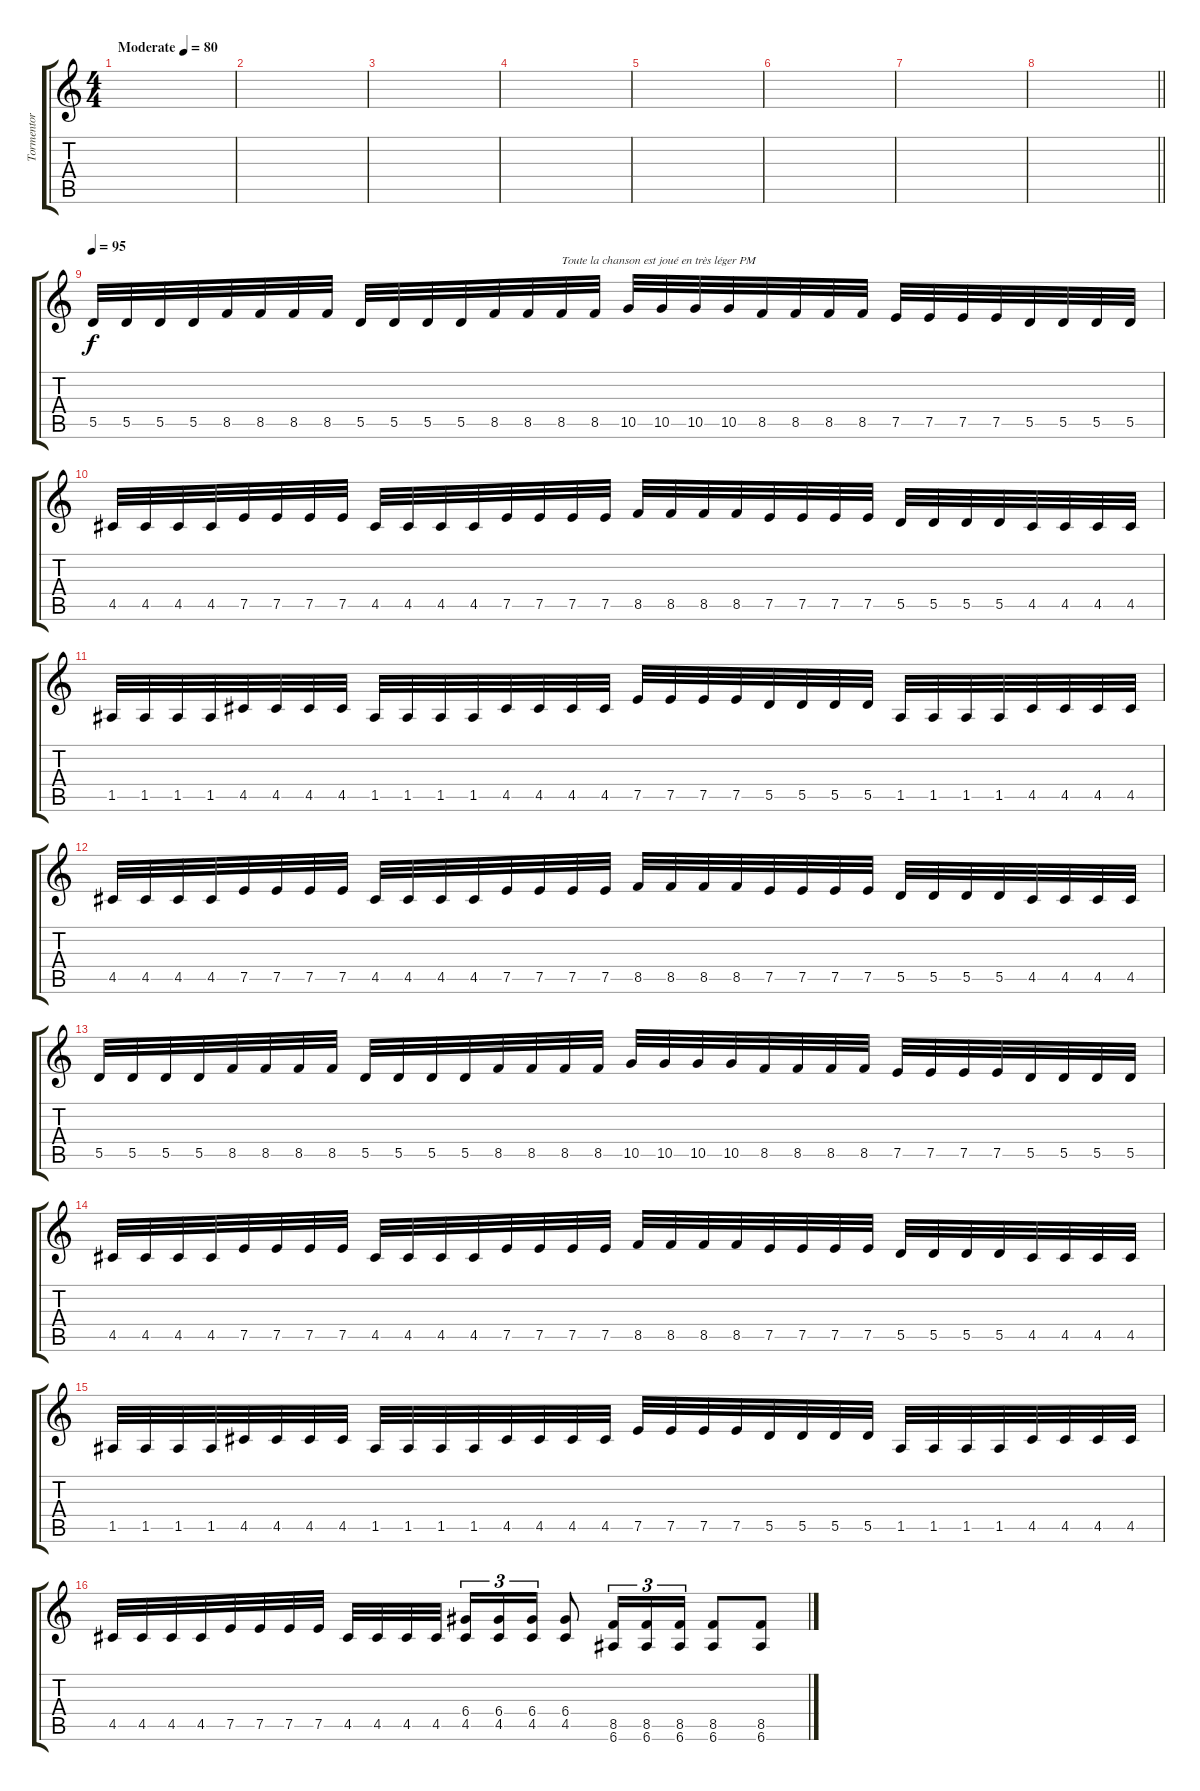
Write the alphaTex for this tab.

\track ("Tormentor" "Tormentor") {instrument distortionguitar}
\staff {score tabs}
\tuning (E4 B3 G3 D3 A2 E2) {hide}
\ts (4 4)
\tempo (80 "Moderate")
\clef g2
\ks c
|
|
|
|
|
|
|
\barLineRight lightlight
|
\tempo 95
5.5.32 5.5.32 5.5.32 5.5.32 8.5.32 8.5.32 8.5.32 8.5.32 5.5.32 5.5.32 5.5.32 5.5.32 8.5.32 8.5.32 8.5.32{txt "Toute la chanson est joué en très léger PM"} 8.5.32 10.5.32 10.5.32 10.5.32 10.5.32 8.5.32 8.5.32 8.5.32 8.5.32 7.5.32 7.5.32 7.5.32 7.5.32 5.5.32 5.5.32 5.5.32 5.5.32 |
4.5.32 4.5.32 4.5.32 4.5.32 7.5.32 7.5.32 7.5.32 7.5.32 4.5.32 4.5.32 4.5.32 4.5.32 7.5.32 7.5.32 7.5.32 7.5.32 8.5.32 8.5.32 8.5.32 8.5.32 7.5.32 7.5.32 7.5.32 7.5.32 5.5.32 5.5.32 5.5.32 5.5.32 4.5.32 4.5.32 4.5.32 4.5.32 |
1.5.32 1.5.32 1.5.32 1.5.32 4.5.32 4.5.32 4.5.32 4.5.32 1.5.32 1.5.32 1.5.32 1.5.32 4.5.32 4.5.32 4.5.32 4.5.32 7.5.32 7.5.32 7.5.32 7.5.32 5.5.32 5.5.32 5.5.32 5.5.32 1.5.32 1.5.32 1.5.32 1.5.32 4.5.32 4.5.32 4.5.32 4.5.32 |
4.5.32 4.5.32 4.5.32 4.5.32 7.5.32 7.5.32 7.5.32 7.5.32 4.5.32 4.5.32 4.5.32 4.5.32 7.5.32 7.5.32 7.5.32 7.5.32 8.5.32 8.5.32 8.5.32 8.5.32 7.5.32 7.5.32 7.5.32 7.5.32 5.5.32 5.5.32 5.5.32 5.5.32 4.5.32 4.5.32 4.5.32 4.5.32 |
5.5.32 5.5.32 5.5.32 5.5.32 8.5.32 8.5.32 8.5.32 8.5.32 5.5.32 5.5.32 5.5.32 5.5.32 8.5.32 8.5.32 8.5.32 8.5.32 10.5.32 10.5.32 10.5.32 10.5.32 8.5.32 8.5.32 8.5.32 8.5.32 7.5.32 7.5.32 7.5.32 7.5.32 5.5.32 5.5.32 5.5.32 5.5.32 |
4.5.32 4.5.32 4.5.32 4.5.32 7.5.32 7.5.32 7.5.32 7.5.32 4.5.32 4.5.32 4.5.32 4.5.32 7.5.32 7.5.32 7.5.32 7.5.32 8.5.32 8.5.32 8.5.32 8.5.32 7.5.32 7.5.32 7.5.32 7.5.32 5.5.32 5.5.32 5.5.32 5.5.32 4.5.32 4.5.32 4.5.32 4.5.32 |
1.5.32 1.5.32 1.5.32 1.5.32 4.5.32 4.5.32 4.5.32 4.5.32 1.5.32 1.5.32 1.5.32 1.5.32 4.5.32 4.5.32 4.5.32 4.5.32 7.5.32 7.5.32 7.5.32 7.5.32 5.5.32 5.5.32 5.5.32 5.5.32 1.5.32 1.5.32 1.5.32 1.5.32 4.5.32 4.5.32 4.5.32 4.5.32 |
4.5.32 4.5.32 4.5.32 4.5.32 7.5.32 7.5.32 7.5.32 7.5.32 4.5.32 4.5.32 4.5.32 4.5.32{beam splitsecondary} (6.4 4.5).16{tu (3 2)} (6.4 4.5).16{tu (3 2)} (6.4 4.5).16{tu (3 2)} (6.4 4.5).8 (8.5 6.6).16{tu (3 2)} (8.5 6.6).16{tu (3 2)} (8.5 6.6).16{tu (3 2)} (8.5 6.6).8 (8.5 6.6).8
